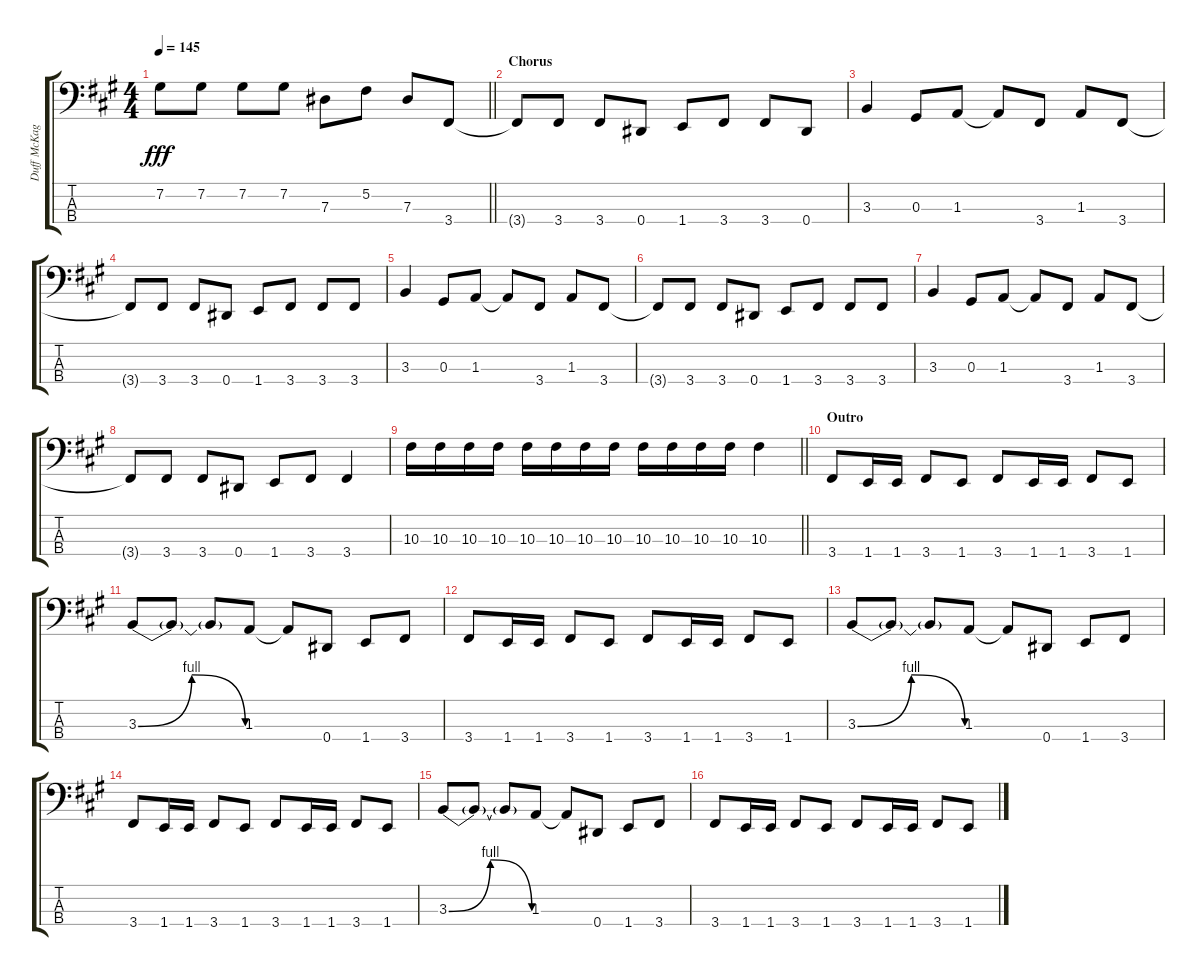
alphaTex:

\track ("Duff McKagan - Bass" "Duff McKag") {instrument electricbasspick}
\staff {score tabs}
\tuning (Gb2 Db2 Ab1 Eb1) {hide}
\ts (4 4)
\tempo 145
\clef f4
\barLineRight lightlight
\ks a
7.2.8{dy fff} 7.2.8 7.2.8 7.2.8 7.3.8 5.2.8 7.3.8 3.4.8 |
\section ("" "Chorus")
3.4{t}.8 3.4.8 3.4.8 0.4.8 1.4.8 3.4.8 3.4.8 0.4.8 |
3.3.4 0.3.8 1.3.8 1.3{t}.8 3.4.8 1.3.8 3.4.8 |
3.4{t}.8 3.4.8 3.4.8 0.4.8 1.4.8 3.4.8 3.4.8 3.4.8 |
3.3.4 0.3.8 1.3.8 1.3{t}.8 3.4.8 1.3.8 3.4.8 |
3.4{t}.8 3.4.8 3.4.8 0.4.8 1.4.8 3.4.8 3.4.8 3.4.8 |
3.3.4 0.3.8 1.3.8 1.3{t}.8 3.4.8 1.3.8 3.4.8 |
3.4{t}.8 3.4.8 3.4.8 0.4.8 1.4.8 3.4.8 3.4.4 |
\barLineRight lightlight
10.3.16 10.3.16 10.3.16 10.3.16 10.3.16 10.3.16 10.3.16 10.3.16 10.3.16 10.3.16 10.3.16 10.3.16 10.3.4 |
\section ("" "Outro")
3.4.8 1.4.16 1.4.16 3.4.8 1.4.8 3.4.8 1.4.16 1.4.16 3.4.8 1.4.8 |
3.3{be (bendrelease 0 0 30 4 30 4 60 0)}.8 3.3{t}.8 3.3{t}.8 1.3.8 1.3{t}.8 0.4.8 1.4.8 3.4.8 |
3.4.8 1.4.16 1.4.16 3.4.8 1.4.8 3.4.8 1.4.16 1.4.16 3.4.8 1.4.8 |
3.3{be (bendrelease 0 0 30 4 30 4 60 0)}.8 3.3{t}.8 3.3{t}.8 1.3.8 1.3{t}.8 0.4.8 1.4.8 3.4.8 |
3.4.8 1.4.16 1.4.16 3.4.8 1.4.8 3.4.8 1.4.16 1.4.16 3.4.8 1.4.8 |
3.3{be (bendrelease 0 0 30 4 30 4 60 0)}.8 3.3{t}.8 3.3{t}.8 1.3.8 1.3{t}.8 0.4.8 1.4.8 3.4.8 |
3.4.8 1.4.16 1.4.16 3.4.8 1.4.8 3.4.8 1.4.16 1.4.16 3.4.8 1.4.8
